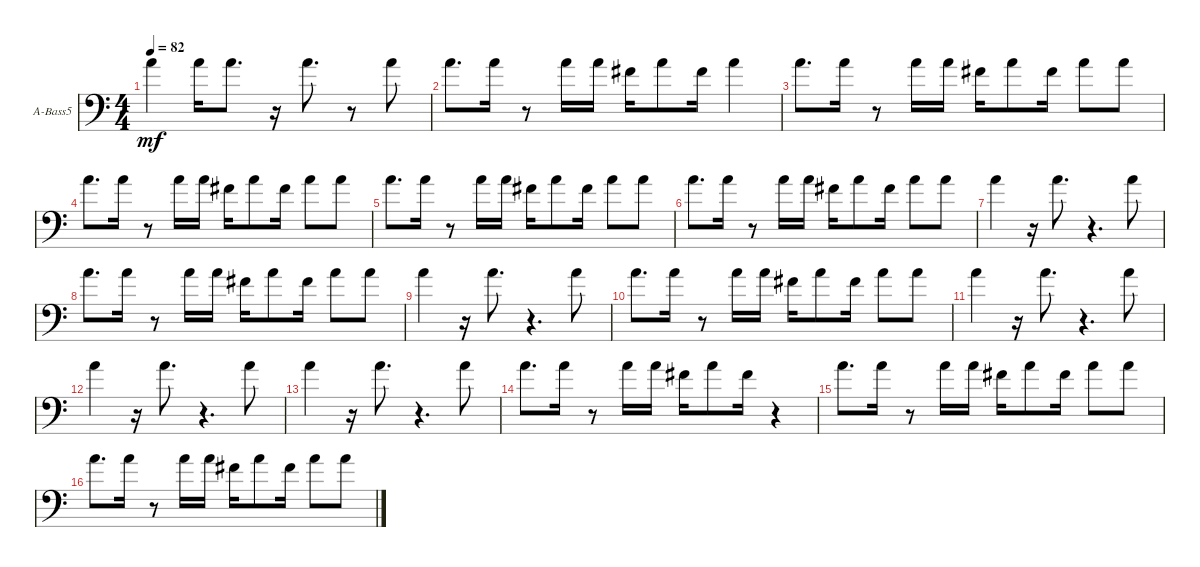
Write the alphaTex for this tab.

\bracketExtendMode groupsimilarinstruments
\firstSystemTrackNameOrientation horizontal
\otherSystemsTrackNameOrientation horizontal
\track ("keys2" "A-Bass5") {instrument electricpiano1}
\staff {score}
\tuning (G2 D2 A1 E1 B0)
\displaytranspose 12
\ts (4 4)
\tempo 82
\clef f4
\ks aminor
14.1.4{dy mf} 14.1.16 14.1.8{d} r.16 14.1.8{d} r.8 14.1.8 |
14.1.8{d} 14.1.16 r.8 14.1.16 14.1.16 16.2.16 14.1.8 16.2.16 14.1.4 |
14.1.8{d} 14.1.16 r.8 14.1.16 14.1.16 16.2.16 14.1.8 16.2.16 14.1.8 14.1.8 |
14.1.8{d} 14.1.16 r.8 14.1.16 14.1.16 16.2.16 14.1.8 16.2.16 14.1.8 14.1.8 |
14.1.8{d} 14.1.16 r.8 14.1.16 14.1.16 16.2.16 14.1.8 16.2.16 14.1.8 14.1.8 |
14.1.8{d} 14.1.16 r.8 14.1.16 14.1.16 16.2.16 14.1.8 16.2.16 14.1.8 14.1.8 |
14.1.4 r.16 14.1.8{d} r.4{d} 14.1.8 |
14.1.8{d} 14.1.16 r.8 14.1.16 14.1.16 16.2.16 14.1.8 16.2.16 14.1.8 14.1.8 |
14.1.4 r.16 14.1.8{d} r.4{d} 14.1.8 |
14.1.8{d} 14.1.16 r.8 14.1.16 14.1.16 16.2.16 14.1.8 16.2.16 14.1.8 14.1.8 |
14.1.4 r.16 14.1.8{d} r.4{d} 14.1.8 |
14.1.4 r.16 14.1.8{d} r.4{d} 14.1.8 |
14.1.4 r.16 14.1.8{d} r.4{d} 14.1.8 |
14.1.8{d} 14.1.16 r.8 14.1.16 14.1.16 16.2.16 14.1.8 11.1.16 r.4 |
14.1.8{d} 14.1.16 r.8 14.1.16 14.1.16 16.2.16 14.1.8 16.2.16 14.1.8 14.1.8 |
14.1.8{d} 14.1.16 r.8 14.1.16 14.1.16 16.2.16 14.1.8 16.2.16 14.1.8 14.1.8
